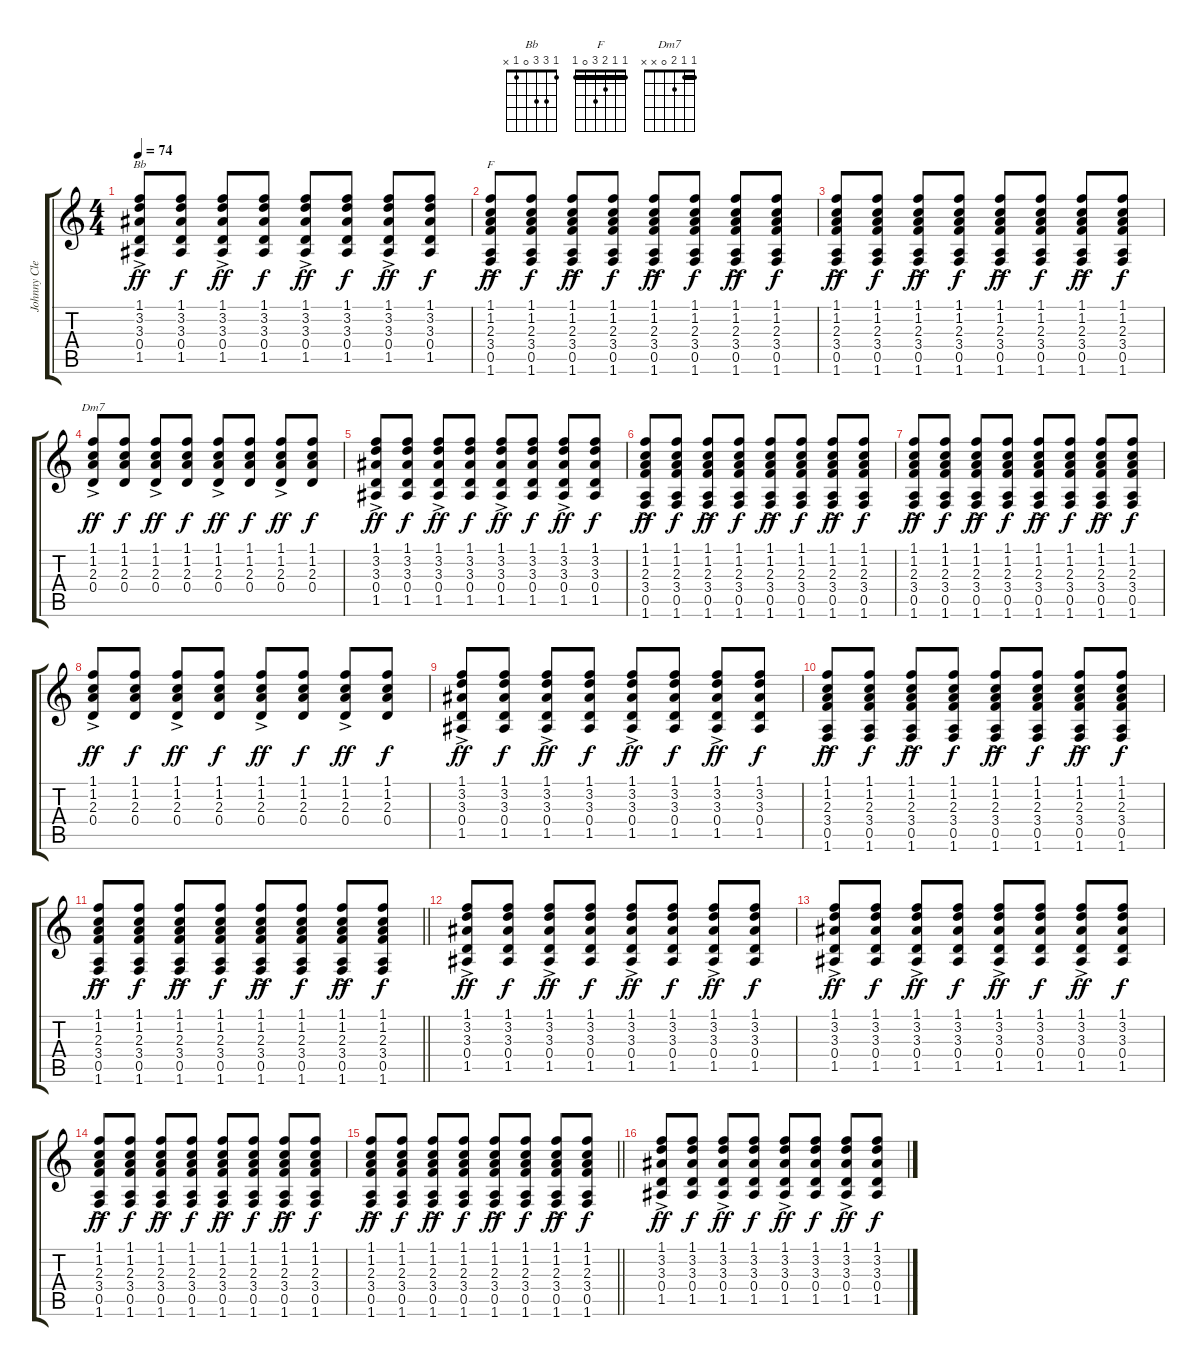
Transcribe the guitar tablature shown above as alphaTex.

\track ("Johnny Clean " "Johnny Cle") {instrument acousticguitarsteel}
\staff {score tabs}
\tuning (E4 B3 G3 D3 A2 E2) {hide}
\chord ("Bb" 1 3 3 0 1 x)
\chord ("F" 1 1 2 3 0 1) {barre 1}
\chord ("Dm7" 1 1 2 0 x x) {barre 1}
\ts (4 4)
\tempo 74
\clef g2
\ks c
(1.1 3.2{ac} 3.3 0.4 1.5).8{ch "Bb" dy ff} (1.1 3.2 3.3 0.4 1.5).8{dy f} (1.1 3.2{ac} 3.3 0.4 1.5).8{dy ff} (1.1 3.2 3.3 0.4 1.5).8{dy f} (1.1 3.2{ac} 3.3 0.4 1.5).8{dy ff} (1.1 3.2 3.3 0.4 1.5).8{dy f} (1.1 3.2{ac} 3.3 0.4 1.5).8{dy ff} (1.1 3.2 3.3 0.4 1.5).8{dy f} |
(1.1{ac} 1.2 2.3 3.4 0.5 1.6).8{ch "F" dy ff} (1.1 1.2 2.3 3.4 0.5 1.6).8{dy f} (1.1{ac} 1.2 2.3 3.4 0.5 1.6).8{dy ff} (1.1 1.2 2.3 3.4 0.5 1.6).8{dy f} (1.1{ac} 1.2 2.3 3.4 0.5 1.6).8{dy ff} (1.1 1.2 2.3 3.4 0.5 1.6).8{dy f} (1.1{ac} 1.2 2.3 3.4 0.5 1.6).8{dy ff} (1.1 1.2 2.3 3.4 0.5 1.6).8{dy f} |
(1.1{ac} 1.2 2.3 3.4 0.5 1.6).8{dy ff} (1.1 1.2 2.3 3.4 0.5 1.6).8{dy f} (1.1{ac} 1.2 2.3 3.4 0.5 1.6).8{dy ff} (1.1 1.2 2.3 3.4 0.5 1.6).8{dy f} (1.1{ac} 1.2 2.3 3.4 0.5 1.6).8{dy ff} (1.1 1.2 2.3 3.4 0.5 1.6).8{dy f} (1.1{ac} 1.2 2.3 3.4 0.5 1.6).8{dy ff} (1.1 1.2 2.3 3.4 0.5 1.6).8{dy f} |
(1.1{ac} 1.2 2.3 0.4).8{ch "Dm7" dy ff} (1.1 1.2 2.3 0.4).8{dy f} (1.1{ac} 1.2 2.3 0.4).8{dy ff} (1.1 1.2 2.3 0.4).8{dy f} (1.1{ac} 1.2 2.3 0.4).8{dy ff} (1.1 1.2 2.3 0.4).8{dy f} (1.1{ac} 1.2 2.3 0.4).8{dy ff} (1.1 1.2 2.3 0.4).8{dy f} |
(1.1 3.2{ac} 3.3 0.4 1.5).8{dy ff} (1.1 3.2 3.3 0.4 1.5).8{dy f} (1.1 3.2{ac} 3.3 0.4 1.5).8{dy ff} (1.1 3.2 3.3 0.4 1.5).8{dy f} (1.1 3.2{ac} 3.3 0.4 1.5).8{dy ff} (1.1 3.2 3.3 0.4 1.5).8{dy f} (1.1 3.2{ac} 3.3 0.4 1.5).8{dy ff} (1.1 3.2 3.3 0.4 1.5).8{dy f} |
(1.1{ac} 1.2 2.3 3.4 0.5 1.6).8{dy ff} (1.1 1.2 2.3 3.4 0.5 1.6).8{dy f} (1.1{ac} 1.2 2.3 3.4 0.5 1.6).8{dy ff} (1.1 1.2 2.3 3.4 0.5 1.6).8{dy f} (1.1{ac} 1.2 2.3 3.4 0.5 1.6).8{dy ff} (1.1 1.2 2.3 3.4 0.5 1.6).8{dy f} (1.1{ac} 1.2 2.3 3.4 0.5 1.6).8{dy ff} (1.1 1.2 2.3 3.4 0.5 1.6).8{dy f} |
(1.1{ac} 1.2 2.3 3.4 0.5 1.6).8{dy ff} (1.1 1.2 2.3 3.4 0.5 1.6).8{dy f} (1.1{ac} 1.2 2.3 3.4 0.5 1.6).8{dy ff} (1.1 1.2 2.3 3.4 0.5 1.6).8{dy f} (1.1{ac} 1.2 2.3 3.4 0.5 1.6).8{dy ff} (1.1 1.2 2.3 3.4 0.5 1.6).8{dy f} (1.1{ac} 1.2 2.3 3.4 0.5 1.6).8{dy ff} (1.1 1.2 2.3 3.4 0.5 1.6).8{dy f} |
(1.1{ac} 1.2 2.3 0.4).8{dy ff} (1.1 1.2 2.3 0.4).8{dy f} (1.1{ac} 1.2 2.3 0.4).8{dy ff} (1.1 1.2 2.3 0.4).8{dy f} (1.1{ac} 1.2 2.3 0.4).8{dy ff} (1.1 1.2 2.3 0.4).8{dy f} (1.1{ac} 1.2 2.3 0.4).8{dy ff} (1.1 1.2 2.3 0.4).8{dy f} |
(1.1 3.2{ac} 3.3 0.4 1.5).8{dy ff} (1.1 3.2 3.3 0.4 1.5).8{dy f} (1.1 3.2{ac} 3.3 0.4 1.5).8{dy ff} (1.1 3.2 3.3 0.4 1.5).8{dy f} (1.1 3.2{ac} 3.3 0.4 1.5).8{dy ff} (1.1 3.2 3.3 0.4 1.5).8{dy f} (1.1 3.2{ac} 3.3 0.4 1.5).8{dy ff} (1.1 3.2 3.3 0.4 1.5).8{dy f} |
(1.1{ac} 1.2 2.3 3.4 0.5 1.6).8{dy ff} (1.1 1.2 2.3 3.4 0.5 1.6).8{dy f} (1.1{ac} 1.2 2.3 3.4 0.5 1.6).8{dy ff} (1.1 1.2 2.3 3.4 0.5 1.6).8{dy f} (1.1{ac} 1.2 2.3 3.4 0.5 1.6).8{dy ff} (1.1 1.2 2.3 3.4 0.5 1.6).8{dy f} (1.1{ac} 1.2 2.3 3.4 0.5 1.6).8{dy ff} (1.1 1.2 2.3 3.4 0.5 1.6).8{dy f} |
\barLineRight lightlight
(1.1{ac} 1.2 2.3 3.4 0.5 1.6).8{dy ff} (1.1 1.2 2.3 3.4 0.5 1.6).8{dy f} (1.1{ac} 1.2 2.3 3.4 0.5 1.6).8{dy ff} (1.1 1.2 2.3 3.4 0.5 1.6).8{dy f} (1.1{ac} 1.2 2.3 3.4 0.5 1.6).8{dy ff} (1.1 1.2 2.3 3.4 0.5 1.6).8{dy f} (1.1{ac} 1.2 2.3 3.4 0.5 1.6).8{dy ff} (1.1 1.2 2.3 3.4 0.5 1.6).8{dy f} |
(1.1 3.2{ac} 3.3 0.4 1.5).8{dy ff} (1.1 3.2 3.3 0.4 1.5).8{dy f} (1.1 3.2{ac} 3.3 0.4 1.5).8{dy ff} (1.1 3.2 3.3 0.4 1.5).8{dy f} (1.1 3.2{ac} 3.3 0.4 1.5).8{dy ff} (1.1 3.2 3.3 0.4 1.5).8{dy f} (1.1 3.2{ac} 3.3 0.4 1.5).8{dy ff} (1.1 3.2 3.3 0.4 1.5).8{dy f} |
(1.1 3.2{ac} 3.3 0.4 1.5).8{dy ff} (1.1 3.2 3.3 0.4 1.5).8{dy f} (1.1 3.2{ac} 3.3 0.4 1.5).8{dy ff} (1.1 3.2 3.3 0.4 1.5).8{dy f} (1.1 3.2{ac} 3.3 0.4 1.5).8{dy ff} (1.1 3.2 3.3 0.4 1.5).8{dy f} (1.1 3.2{ac} 3.3 0.4 1.5).8{dy ff} (1.1 3.2 3.3 0.4 1.5).8{dy f} |
(1.1{ac} 1.2 2.3 3.4 0.5 1.6).8{dy ff} (1.1 1.2 2.3 3.4 0.5 1.6).8{dy f} (1.1{ac} 1.2 2.3 3.4 0.5 1.6).8{dy ff} (1.1 1.2 2.3 3.4 0.5 1.6).8{dy f} (1.1{ac} 1.2 2.3 3.4 0.5 1.6).8{dy ff} (1.1 1.2 2.3 3.4 0.5 1.6).8{dy f} (1.1{ac} 1.2 2.3 3.4 0.5 1.6).8{dy ff} (1.1 1.2 2.3 3.4 0.5 1.6).8{dy f} |
\barLineRight lightlight
(1.1{ac} 1.2 2.3 3.4 0.5 1.6).8{dy ff} (1.1 1.2 2.3 3.4 0.5 1.6).8{dy f} (1.1{ac} 1.2 2.3 3.4 0.5 1.6).8{dy ff} (1.1 1.2 2.3 3.4 0.5 1.6).8{dy f} (1.1{ac} 1.2 2.3 3.4 0.5 1.6).8{dy ff} (1.1 1.2 2.3 3.4 0.5 1.6).8{dy f} (1.1{ac} 1.2 2.3 3.4 0.5 1.6).8{dy ff} (1.1 1.2 2.3 3.4 0.5 1.6).8{dy f} |
(1.1 3.2{ac} 3.3 0.4 1.5).8{dy ff} (1.1 3.2 3.3 0.4 1.5).8{dy f} (1.1 3.2{ac} 3.3 0.4 1.5).8{dy ff} (1.1 3.2 3.3 0.4 1.5).8{dy f} (1.1 3.2{ac} 3.3 0.4 1.5).8{dy ff} (1.1 3.2 3.3 0.4 1.5).8{dy f} (1.1 3.2{ac} 3.3 0.4 1.5).8{dy ff} (1.1 3.2 3.3 0.4 1.5).8{dy f}
